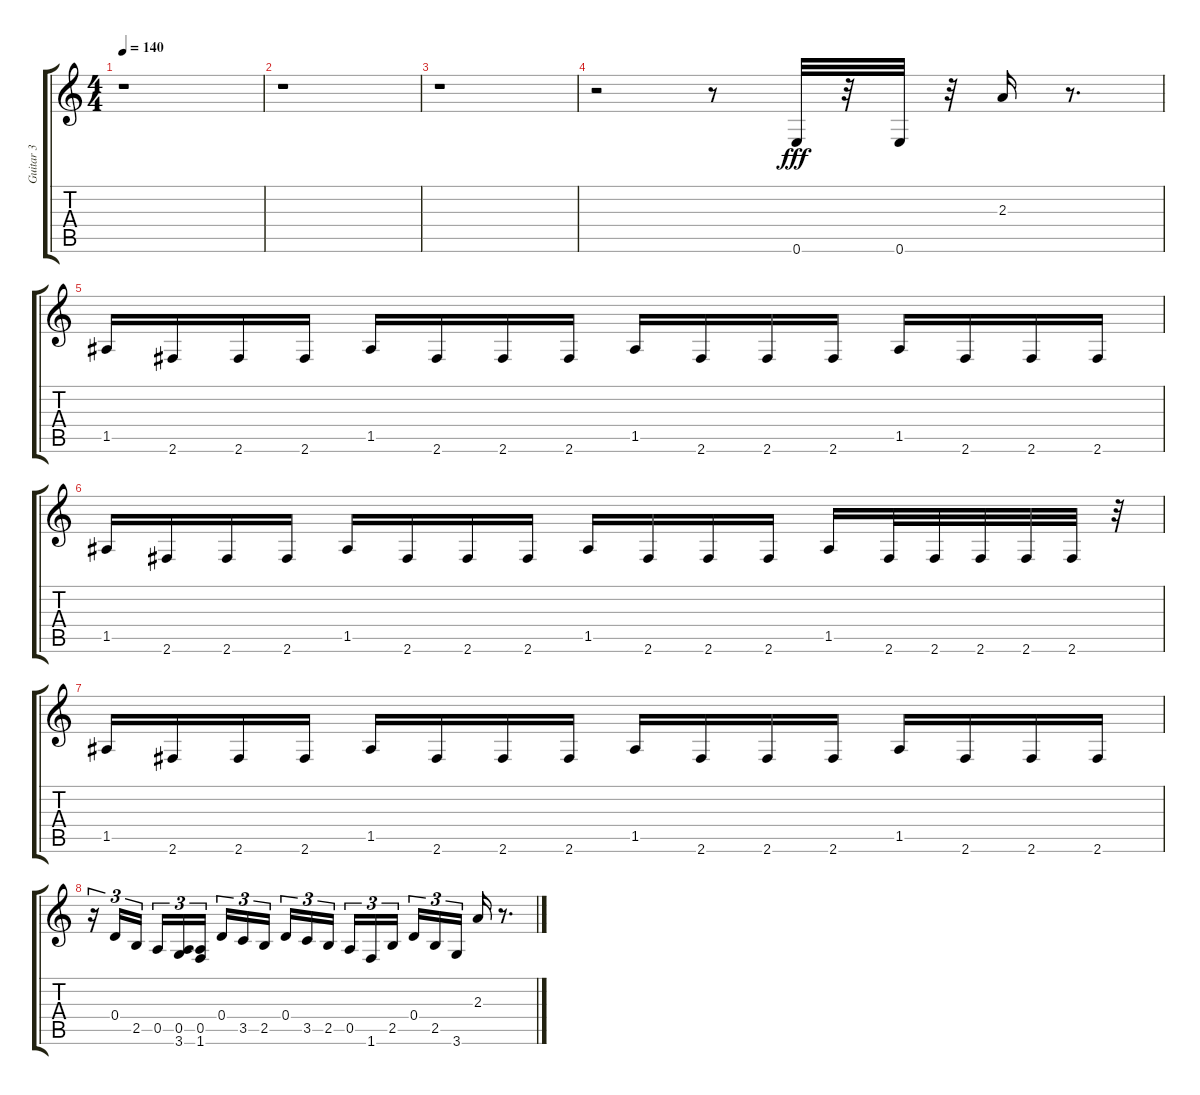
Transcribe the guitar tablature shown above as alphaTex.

\track ("Guitar 3" "Guitar 3") {instrument acousticguitarnylon}
\staff {score tabs}
\tuning (E4 B3 G3 D3 A2 E2) {hide}
\ts (4 4)
\tempo 140
\clef g2
\ks c
r.1{dy fff instrument acousticguitarnylon} |
r.1 |
r.1 |
r.2 r.8 0.6.32 r.32 0.6.32 r.32 2.3.16 r.8{d} |
1.5.16 2.6.16 2.6.16 2.6.16 1.5.16 2.6.16 2.6.16 2.6.16 1.5.16 2.6.16 2.6.16 2.6.16 1.5.16 2.6.16 2.6.16 2.6.16 |
1.5.16 2.6.16 2.6.16 2.6.16 1.5.16 2.6.16 2.6.16 2.6.16 1.5.16 2.6.16 2.6.16 2.6.16 1.5.16 2.6.32 2.6.32 2.6.32 2.6.32 2.6.32 r.32 |
1.5.16 2.6.16 2.6.16 2.6.16 1.5.16 2.6.16 2.6.16 2.6.16 1.5.16 2.6.16 2.6.16 2.6.16 1.5.16 2.6.16 2.6.16 2.6.16 |
r.16{tu (3 2)} 0.4.16{tu (3 2)} 2.5.16{tu (3 2)} 0.5.16{tu (3 2)} (0.5 3.6).16{tu (3 2)} (0.5 1.6).16{tu (3 2)} 0.4.16{tu (3 2)} 3.5.16{tu (3 2)} 2.5.16{tu (3 2)} 0.4.16{tu (3 2)} 3.5.16{tu (3 2)} 2.5.16{tu (3 2)} 0.5.16{tu (3 2)} 1.6.16{tu (3 2)} 2.5.16{tu (3 2)} 0.4.16{tu (3 2)} 2.5.16{tu (3 2)} 3.6.16{tu (3 2)} 2.3.16 r.8{d}
